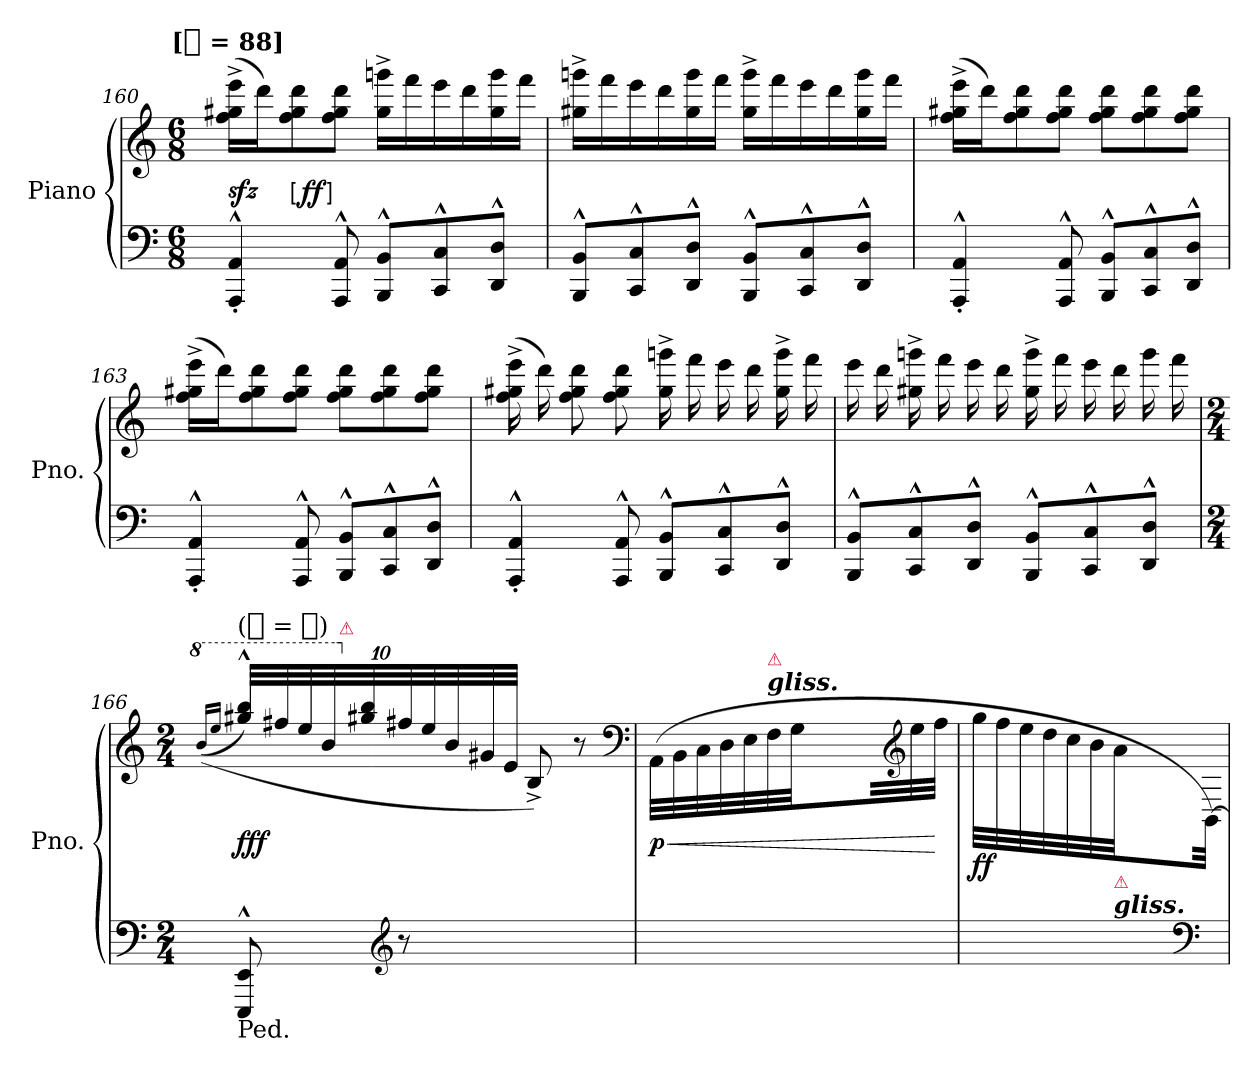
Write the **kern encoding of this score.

**kern	**kern	**dynam
*part1	*part1	*part1
*staff2	*staff1	*staff1/2
*I"Piano	*	*
*I'Pno.	*	*
*clefF4	*clefG2	*
*k[]	*k[]	*
*C:	*C:	*
!!LO:TX:omd:t=[[quarter] = 88]
*M6/8	*M6/8	*
*MM88	*MM88	*
=160	=160	=160
4AAA'^^< 4AA'^^<	(16ff^ 16gg#X^ 16eee^LL	sfz
.	16dddJ)	.
!	!	!LO:DY:ed=brack
.	8ff 8gg# 8ddd	ff
8AAA^^< 8AA^^<	8ff 8gg# 8dddJ	.
8BBB^^< 8BB^^<L	16gg#i^ 16gggni^LL	.
.	16fff	.
8CC^^< 8C^^<	16eee	.
.	16ddd	.
8DD^^< 8D^^<J	16gg# 16ggg	.
.	16fffJJ	.
=161	=161	=161
8BBB^^< 8BB^^<L	16gg#X^ 16gggni^LL	.
.	16fff	.
8CC^^< 8C^^<	16eee	.
.	16ddd	.
8DD^^< 8D^^<J	16gg# 16ggg	.
.	16fffJJ	.
8BBB^^< 8BB^^<L	16gg#^ 16ggg^LL	.
.	16fff	.
8CC^^< 8C^^<	16eee	.
.	16ddd	.
8DD^^< 8D^^<J	16gg# 16ggg	.
.	16fffJJ	.
=162	=162	=162
4AAA'^^< 4AA'^^<	(16ff^ 16gg#X^ 16eee^LL	.
.	16dddJ)	.
.	8ff 8gg# 8ddd	.
8AAA^^< 8AA^^<	8ff 8gg# 8dddJ	.
8BBB^^< 8BB^^<L	8ff 8gg# 8dddL	.
8CC^^< 8C^^<	8ff 8gg# 8ddd	.
8DD^^< 8D^^<J	8ff 8gg# 8dddJ	.
=163	=163	=163
4AAA'^^< 4AA'^^<	(16ff^ 16gg#X^ 16eee^LL	.
.	16dddJ)	.
.	8ff 8gg# 8ddd	.
8AAA^^< 8AA^^<	8ff 8gg# 8dddJ	.
8BBB^^< 8BB^^<L	8ff 8gg# 8dddL	.
8CC^^< 8C^^<	8ff 8gg# 8ddd	.
8DD^^< 8D^^<J	8ff 8gg# 8dddJ	.
=164	=164	=164
4AAA'^^< 4AA'^^<	(16ff^ 16gg#X^ 16eee^	.
.	16ddd)	.
.	8ff 8gg# 8ddd	.
8AAA^^< 8AA^^<	8ff 8gg# 8ddd	.
8BBB^^< 8BB^^<L	16gg#i^ 16gggni^	.
.	16fff	.
8CC^^< 8C^^<	16eee	.
.	16ddd	.
8DD^^< 8D^^<J	16gg#^ 16ggg^	.
.	16fff	.
=165	=165	=165
8BBB^^< 8BB^^<L	16eee	.
.	16ddd	.
8CC^^< 8C^^<	16gg#X^ 16gggni^	.
.	16fff	.
8DD^^< 8D^^<J	16eee	.
.	16ddd	.
8BBB^^< 8BB^^<L	16gg#^ 16ggg^	.
.	16fff	.
8CC^^< 8C^^<	16eee	.
.	16ddd	.
8DD^^< 8D^^<J	16ggg	.
.	16fff	.
=166	=166	=166
*M2/4	*M2/4	*
*	*8va	*
.	(<(>16qqbb/LL	.
.	16qqeee/JJ	.
!	!LO:TX:a:t=([eighth] = [eighth])	!
!LO:TX:b:t=Ped.	!	!
8EEE^^< 8EE^^<	40ggg#X^^\ 40bbb^^\LLL)	fff
.	40fff#X	.
.	40eee	.
.	40bb	.
*	*X8va	*
!	!LO:TX:a:color=crimson:t=⚠	!
.	40gg#X 40bb	.
*clefG2	*	*
8r	40ff#X	.
.	40ee	.
.	40b	.
.	40g#X	.
.	40e/JJJ	.
4ryy	8B^</)	.
.	8r	.
*	*clefF4	*
=167	=167	=167
2ryy	(32AALLL	< p
.	32BB	.
.	32C	.
.	32D	.
.	32E	.
!	!LO:TX:a:Bi:t=gliss.	!
!	!LO:TX:a:color=crimson:t=⚠	!
.	32F	.
.	32G	.
.	8.ryy	.
.	32ryy	.
*	*clefG2	*
.	32ee	.
.	32ffJJJ	[
=168	=168	=168
8ryy	32gg\LLL	ff
.	32ff\	.
.	32ee\	.
.	32dd\	.
16ryy	32cc\	.
.	32b\	.
!LO:TX:a:Bi:t=gliss.	!	!
!LO:TX:a:color=crimson:t=⚠	!	!
32ryy	32a\	.
4ryy	4ryy	.
*clefF4	*	*
32ryy	[32BB\JJJ)	.
=	=	=
*-	*-	*-
